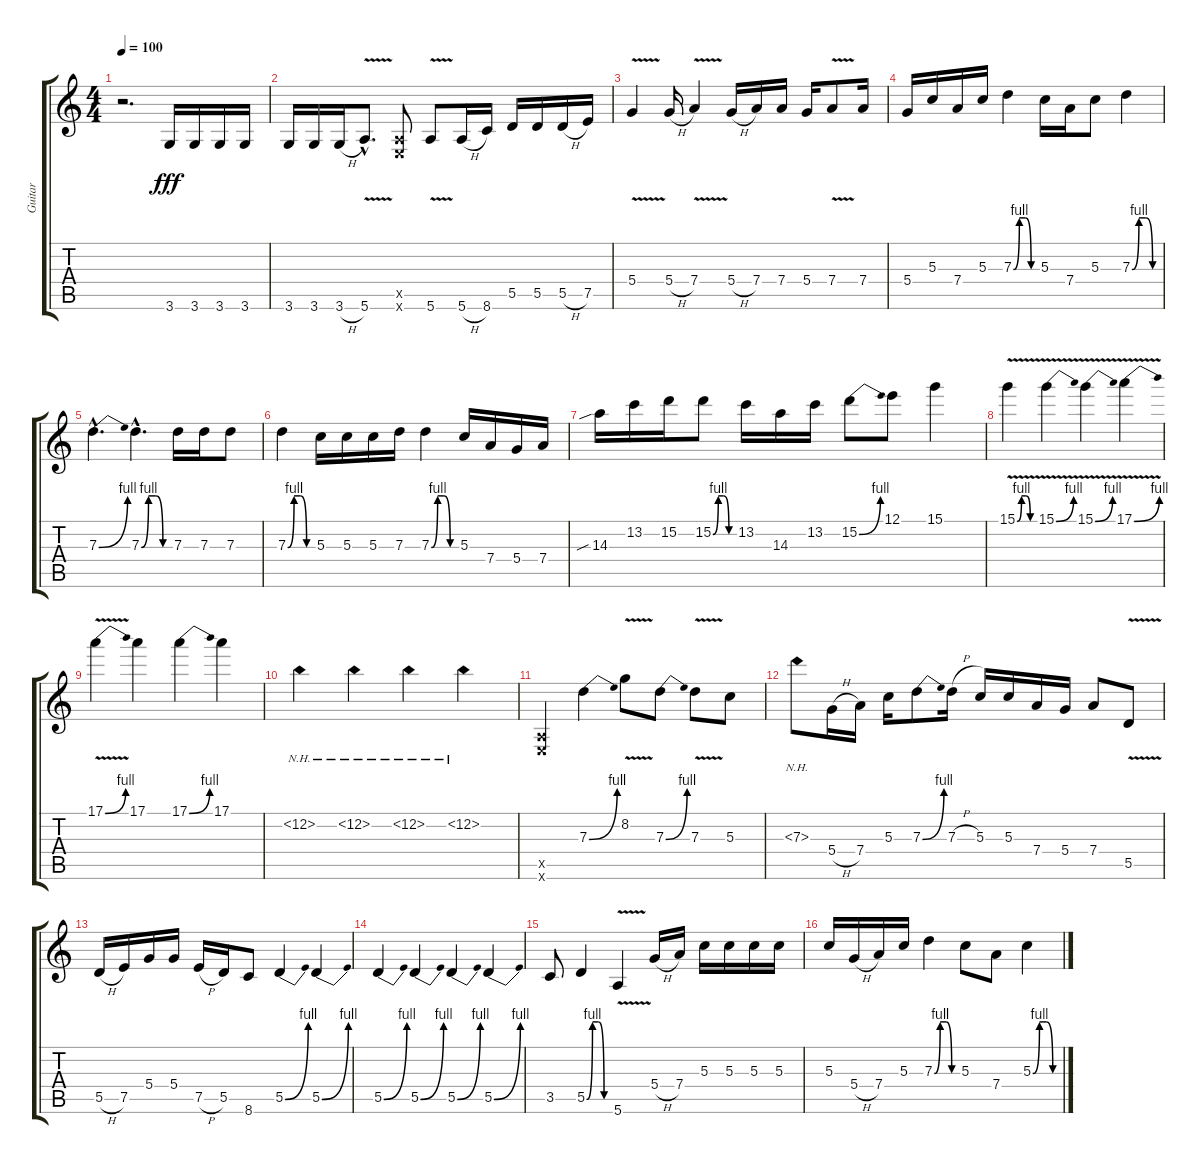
\track ("Guitar" "Guitar") {instrument overdrivenguitar}
\staff {score tabs}
\tuning (E4 B3 G3 D3 A2 E2) {hide}
\ts (4 4)
\tempo 100
\clef g2
\ks c
r.2{d dy fff} 3.6.16{volume 16 instrument overdrivenguitar} 3.6.16 3.6.16 3.6.16 |
3.6.16 3.6.16 3.6{h}.16 5.6{v hac}.8{d} (0.5{x} 0.6{x}).8 5.6{v}.8 5.6{h}.16 8.6.16 5.5.16 5.5.16 5.5{h}.16 7.5.16 |
5.4{v}.4 5.4{h}.16 7.4{v}.4 5.4{h}.16 7.4.16 7.4.16 5.4.16 7.4{v}.8 7.4.16 |
5.4.16 5.3.16 7.4.16 5.3.16 7.3{be (custom 0 0 15 4 30 4 45 0 60 0)}.4 5.3.16 7.4.16 5.3.8 7.3{be (custom 0 0 15 4 30 4 45 0 60 0)}.4 |
7.3{be (bend 0 0 60 4) hac}.4{d} 7.3{be (custom 0 0 15 4 30 4 45 0 60 0) hac}.4{d} 7.3.16 7.3.16 7.3.8 |
7.3{be (custom 0 0 15 4 30 4 45 0 60 0)}.4 5.3.16 5.3.16 5.3.16 7.3.16 7.3{be (custom 0 0 15 4 30 4 45 0 60 0)}.4 5.3.16 7.4.16 5.4.16 7.4.16 |
14.3{sib}.16 13.2.16 15.2.16 15.2{be (custom 0 0 15 4 30 4 45 0 60 0)}.8 13.2.16 14.3.16 13.2.16 15.2{be (bend 0 0 60 4)}.8 12.1.8 15.1.4 |
15.1{be (custom 0 0 15 4 30 4 45 0 60 0) v}.4 15.1{be (bend 0 0 60 4) v}.4 15.1{be (bend 0 0 60 4) v}.4 17.1{be (bend 0 0 60 4) v}.4 |
17.1{be (bend 0 0 60 4) v}.4 17.1.4 17.1{be (bend 0 0 60 4)}.4 17.1.4 |
12.2{nh}.4 12.2{nh}.4 12.2{nh}.4 12.2{nh}.4 |
(0.5{x} 0.6{x}).4 7.3{be (bend 0 0 60 4)}.4 8.2{v}.8 7.3{be (bend 0 0 60 4)}.8 7.3{v}.8 5.3.8 |
7.3{nh}.8 5.4{h}.16 7.4.16 5.3.16 7.3{be (bend 0 0 60 4)}.8 7.3{h}.16 5.3.16 5.3.16 7.4.16 5.4.16 7.4.8 5.5{v}.8 |
5.5{h}.16 7.5.16 5.4.16 5.4.16 7.5{h}.16 5.5.16 8.6.8 5.5{be (bend 0 0 60 4)}.4 5.5{be (bend 0 0 60 4)}.4 |
5.5{be (bend 0 0 60 4)}.4 5.5{be (bend 0 0 60 4)}.4 5.5{be (bend 0 0 60 4)}.4 5.5{be (bend 0 0 60 4)}.4 |
3.5.8 5.5{be (custom 0 0 15 4 30 4 45 0 60 0)}.4 5.6{v}.4 5.4{h}.16 7.4.16 5.3.16 5.3.16 5.3.16 5.3.16 |
5.3.16 5.4{h}.16 7.4.16 5.3.16 7.3{be (custom 0 0 15 4 30 4 45 0 60 0)}.4 5.3.8 7.4.8 5.3{be (custom 0 0 15 4 30 4 45 0 60 0)}.4
